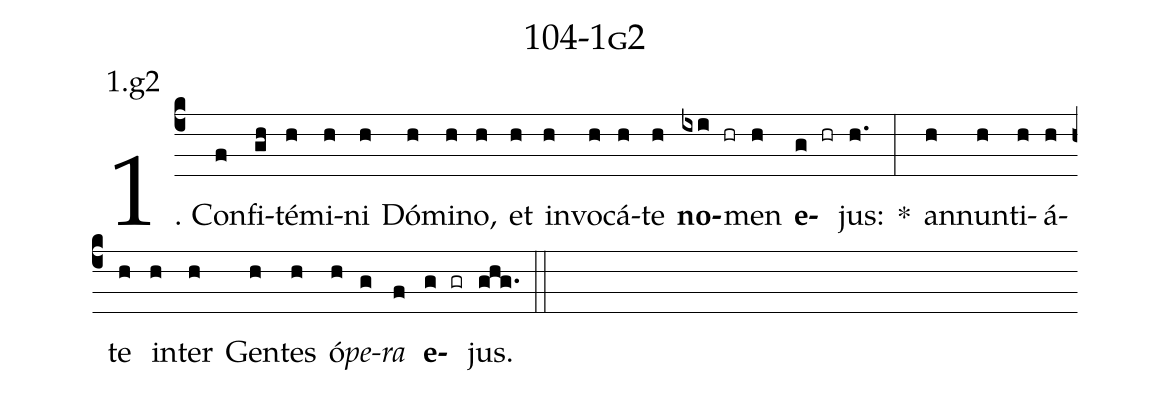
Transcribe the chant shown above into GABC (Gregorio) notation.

name: 104-1g2;
annotation: 1.g2;
%%
(c4)1. Con(f)fi(gh)té(h)mi(h)ni(h) Dó(h)mi(h)no,(h) et(h) in(h)vo(h)cá(h)te(h) <b>no</b>(ixi hr)men(h) <b>e</b>(g hr)jus:(h.) *(:) an(h)nun(h)ti(h)á(h)te(h) in(h)ter(h) Gen(h)tes(h) ó(h)<i>pe</i>(g)<i>ra</i>(f) <b>e</b>(g gr)jus.(ghg.) (::)
